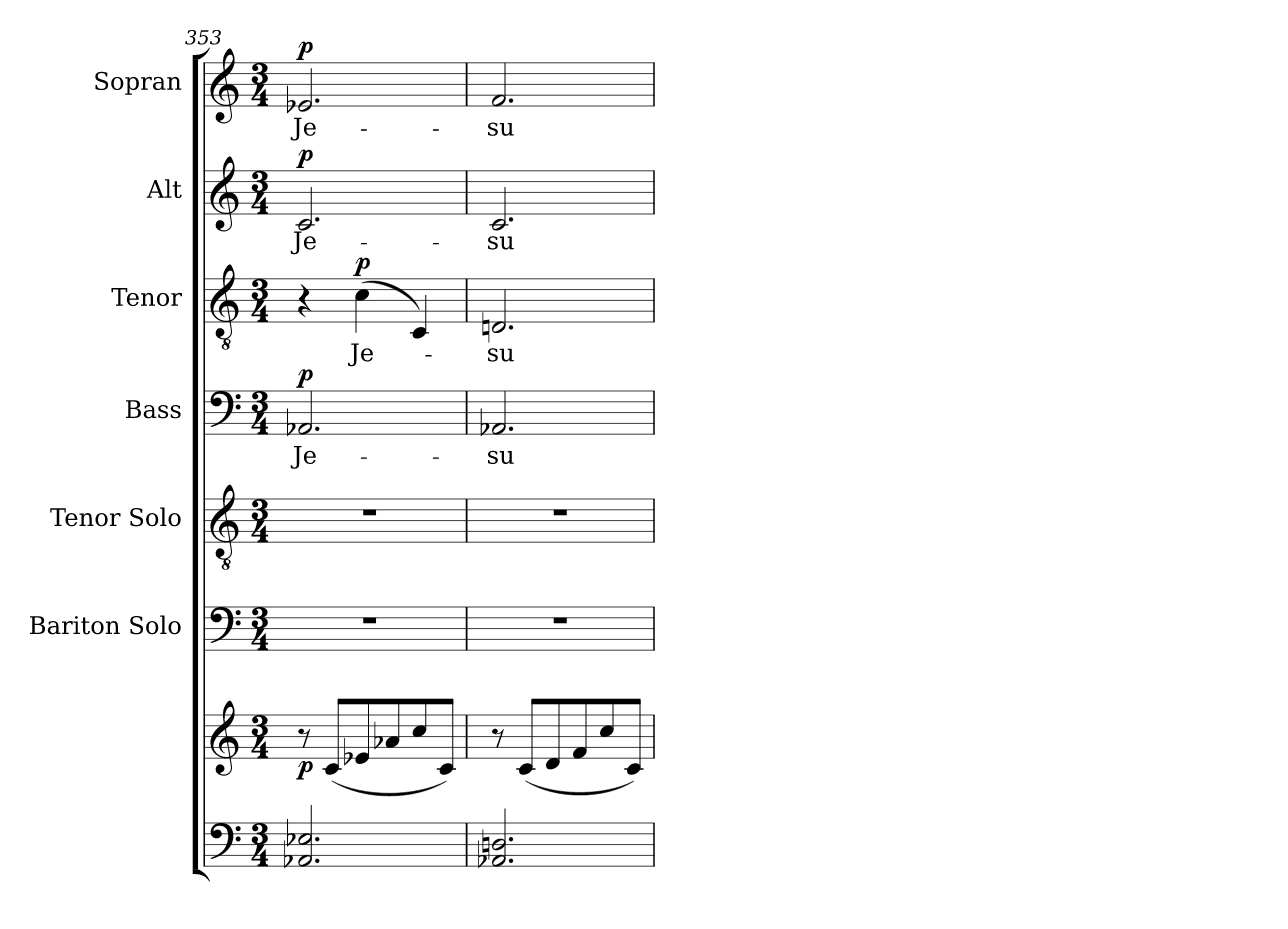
**kern	**kern	**dynam	**kern	**kern	**kern	**text	**dynam	**kern	**text	**dynam	**kern	**text	**dynam	**kern	**text	**dynam
*part7	*part7	*part7	*part6	*part5	*part4	*part4	*part4	*part3	*part3	*part3	*part2	*part2	*part2	*part1	*part1	*part1
*staff8	*staff7	*staff7/8	*staff6	*staff5	*staff4	*staff4	*staff4	*staff3	*staff3	*staff3	*staff2	*staff2	*staff2	*staff1	*staff1	*staff1
*	*	*	*I"Bariton Solo	*I"Tenor Solo	*I"Bass	*	*	*I"Tenor	*	*	*I"Alt	*	*	*I"Sopran	*	*
*	*	*	*	*	*I'B.	*	*	*I'T.	*	*	*I'A.	*	*	*I'S.	*	*
!!LO:PB:g=z
*clefF4	*clefG2	*	*clefF4	*clefGv2	*clefF4	*	*	*clefGv2	*	*	*clefG2	*	*	*clefG2	*	*
*k[]	*k[]	*	*k[]	*k[]	*k[]	*	*	*k[]	*	*	*k[]	*	*	*k[]	*	*
*C:	*C:	*	*C:	*C:	*C:	*	*	*C:	*	*	*C:	*	*	*C:	*	*
*M3/4	*M3/4	*	*M3/4	*M3/4	*M3/4	*	*	*M3/4	*	*	*M3/4	*	*	*M3/4	*	*
=353	=353	=353	=353	=353	=353	=353	=353	=353	=353	=353	=353	=353	=353	=353	=353	=353
!	!	!LO:DY:b	!	!	!	!LO:LY:b	!LO:DY:a	!	!	!	!	!LO:LY:b	!LO:DY:a	!	!LO:LY:b	!LO:DY:a
2.AA-X/ 2.E-X/	8r	p	2.r	2.r	2.AA-X/	Je-	p	4r	.	.	2.c/	Je-	p	2.e-X/	Je-	p
.	(<8c/L	.	.	.	.	.	.	.	.	.	.	.	.	.	.	.
!	!	!	!	!	!	!	!	!	!LO:LY:b	!LO:DY:a	!	!	!	!	!	!
.	8e-X/	.	.	.	.	.	.	(>4c\	Je-	p	.	.	.	.	.	.
.	8a-X/	.	.	.	.	.	.	.	.	.	.	.	.	.	.	.
.	8cc/	.	.	.	.	.	.	4C/)	.	.	.	.	.	.	.	.
.	8c/J)	.	.	.	.	.	.	.	.	.	.	.	.	.	.	.
=354	=354	=354	=354	=354	=354	=354	=354	=354	=354	=354	=354	=354	=354	=354	=354	=354
!	!	!	!	!	!	!LO:LY:b	!	!	!LO:LY:b	!	!	!LO:LY:b	!	!	!LO:LY:b	!
2.AA-X/ 2.Dn/	8r	.	2.r	2.r	2.AA-X/	-su	.	2.Dn/	-su	.	2.c/	-su	.	2.f/	-su	.
.	(<8c/L	.	.	.	.	.	.	.	.	.	.	.	.	.	.	.
.	8d/	.	.	.	.	.	.	.	.	.	.	.	.	.	.	.
.	8f/	.	.	.	.	.	.	.	.	.	.	.	.	.	.	.
.	8cc/	.	.	.	.	.	.	.	.	.	.	.	.	.	.	.
.	8c/J)	.	.	.	.	.	.	.	.	.	.	.	.	.	.	.
=	=	=	=	=	=	=	=	=	=	=	=	=	=	=	=	=
*-	*-	*-	*-	*-	*-	*-	*-	*-	*-	*-	*-	*-	*-	*-	*-	*-
